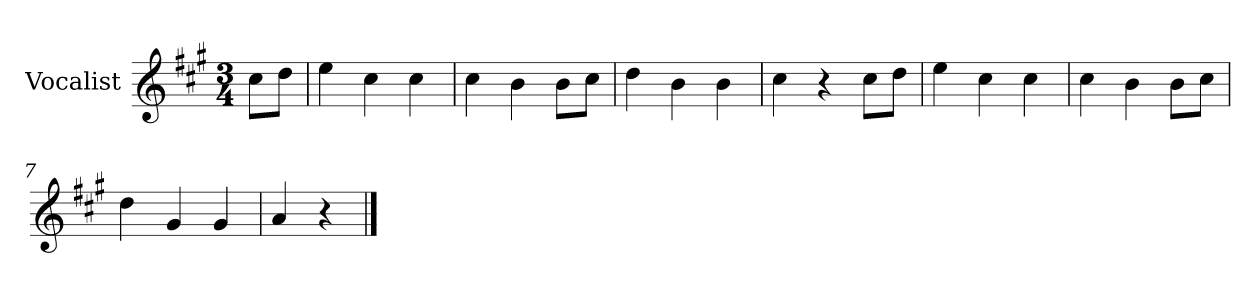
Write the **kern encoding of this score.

**kern
*part1
*staff1
*I"Vocalist
*k[f#c#g#]
*A:
*M3/4
=
8cc#L
8ddJ
=1
4ee
4cc#
4cc#
=2
4cc#
4b
8bL
8cc#J
=3
4dd
4b
4b
=4
4cc#
4r
8cc#L
8ddJ
=5
4ee
4cc#
4cc#
=6
4cc#
4b
8bL
8cc#J
=7
4dd
4g#
4g#
=8
4a
4r
==
*-
